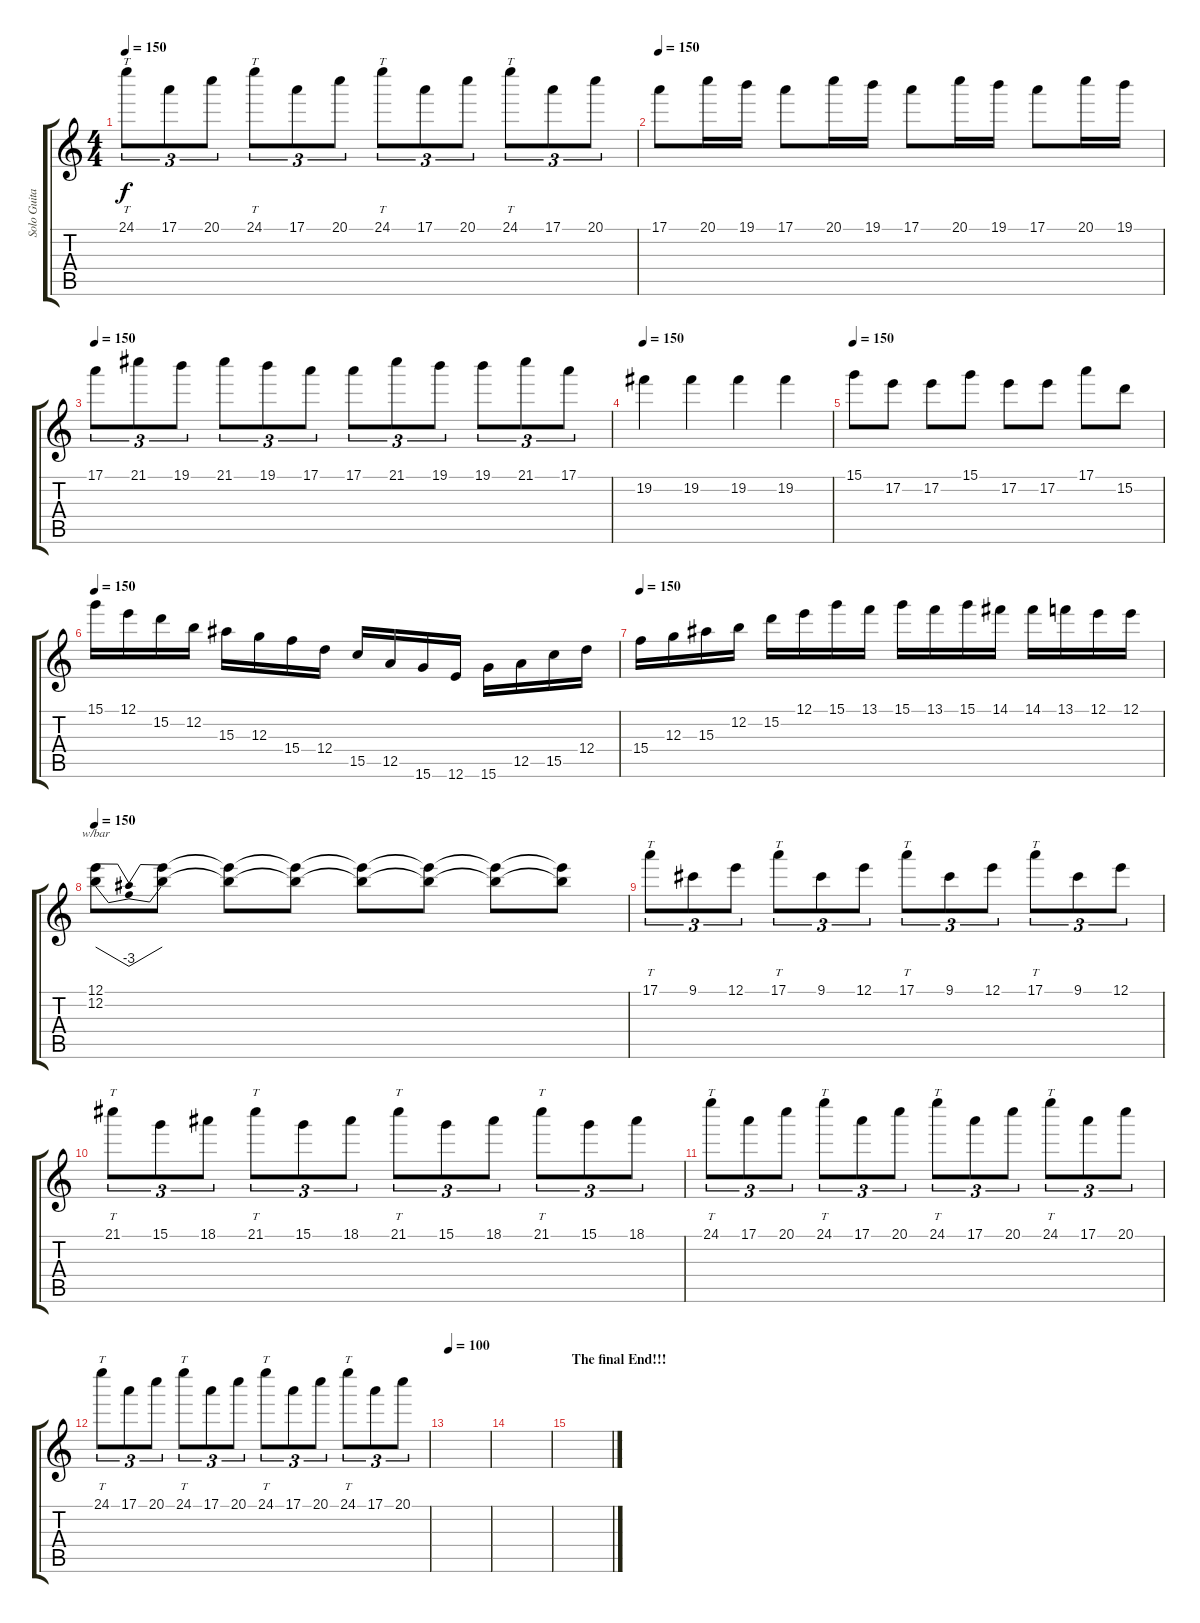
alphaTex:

\track ("Solo Guitar" "Solo Guita") {instrument distortionguitar}
\staff {score tabs}
\tuning (E4 B3 G3 D3 A2 E2) {hide}
\ts (4 4)
\tempo 150
\clef g2
\ks c
24.1.8{tt tu (3 2) dy f} 17.1.8{tu (3 2)} 20.1.8{tu (3 2)} 24.1.8{tt tu (3 2)} 17.1.8{tu (3 2)} 20.1.8{tu (3 2)} 24.1.8{tt tu (3 2)} 17.1.8{tu (3 2)} 20.1.8{tu (3 2)} 24.1.8{tt tu (3 2)} 17.1.8{tu (3 2)} 20.1.8{tu (3 2)} |
\tempo 150
17.1.8 20.1.16 19.1.16 17.1.8 20.1.16 19.1.16 17.1.8 20.1.16 19.1.16 17.1.8 20.1.16 19.1.16 |
\tempo 150
17.1.8{tu (3 2)} 21.1.8{tu (3 2)} 19.1.8{tu (3 2)} 21.1.8{tu (3 2)} 19.1.8{tu (3 2)} 17.1.8{tu (3 2)} 17.1.8{tu (3 2)} 21.1.8{tu (3 2)} 19.1.8{tu (3 2)} 19.1.8{tu (3 2)} 21.1.8{tu (3 2)} 17.1.8{tu (3 2)} |
\tempo 150
19.2.4 19.2.4 19.2.4 19.2.4 |
\tempo 150
15.1.8 17.2.8 17.2.8 15.1.8 17.2.8 17.2.8 17.1.8 15.2.8 |
\tempo 150
15.1.16 12.1.16 15.2.16 12.2.16 15.3.16 12.3.16 15.4.16 12.4.16 15.5.16 12.5.16 15.6.16 12.6.16 15.6.16 12.5.16 15.5.16 12.4.16 |
\tempo 150
15.4.16 12.3.16 15.3.16 12.2.16 15.2.16 12.1.16 15.1.16 13.1.16 15.1.16 13.1.16 15.1.16 14.1.16 14.1.16 13.1.16 12.1.16 12.1.16 |
\tempo 150
(12.1 12.2).8{tbe (dip default 0 0 30 -12 60 0)} (12.1{t} 12.2{t}).8 (12.1{t} 12.2{t}).8 (12.1{t} 12.2{t}).8 (12.1{t} 12.2{t}).8 (12.1{t} 12.2{t}).8 (12.1{t} 12.2{t}).8 (12.1{t} 12.2{t}).8 |
17.1.8{tt tu (3 2)} 9.1.8{tu (3 2)} 12.1.8{tu (3 2)} 17.1.8{tt tu (3 2)} 9.1.8{tu (3 2)} 12.1.8{tu (3 2)} 17.1.8{tt tu (3 2)} 9.1.8{tu (3 2)} 12.1.8{tu (3 2)} 17.1.8{tt tu (3 2)} 9.1.8{tu (3 2)} 12.1.8{tu (3 2)} |
21.1.8{tt tu (3 2)} 15.1.8{tu (3 2)} 18.1.8{tu (3 2)} 21.1.8{tt tu (3 2)} 15.1.8{tu (3 2)} 18.1.8{tu (3 2)} 21.1.8{tt tu (3 2)} 15.1.8{tu (3 2)} 18.1.8{tu (3 2)} 21.1.8{tt tu (3 2)} 15.1.8{tu (3 2)} 18.1.8{tu (3 2)} |
24.1.8{tt tu (3 2)} 17.1.8{tu (3 2)} 20.1.8{tu (3 2)} 24.1.8{tt tu (3 2)} 17.1.8{tu (3 2)} 20.1.8{tu (3 2)} 24.1.8{tt tu (3 2)} 17.1.8{tu (3 2)} 20.1.8{tu (3 2)} 24.1.8{tt tu (3 2)} 17.1.8{tu (3 2)} 20.1.8{tu (3 2)} |
24.1.8{tt tu (3 2)} 17.1.8{tu (3 2)} 20.1.8{tu (3 2)} 24.1.8{tt tu (3 2)} 17.1.8{tu (3 2)} 20.1.8{tu (3 2)} 24.1.8{tt tu (3 2)} 17.1.8{tu (3 2)} 20.1.8{tu (3 2)} 24.1.8{tt tu (3 2)} 17.1.8{tu (3 2)} 20.1.8{tu (3 2)} |
\tempo 100
|
|
\section ("" "The final End!!!")
